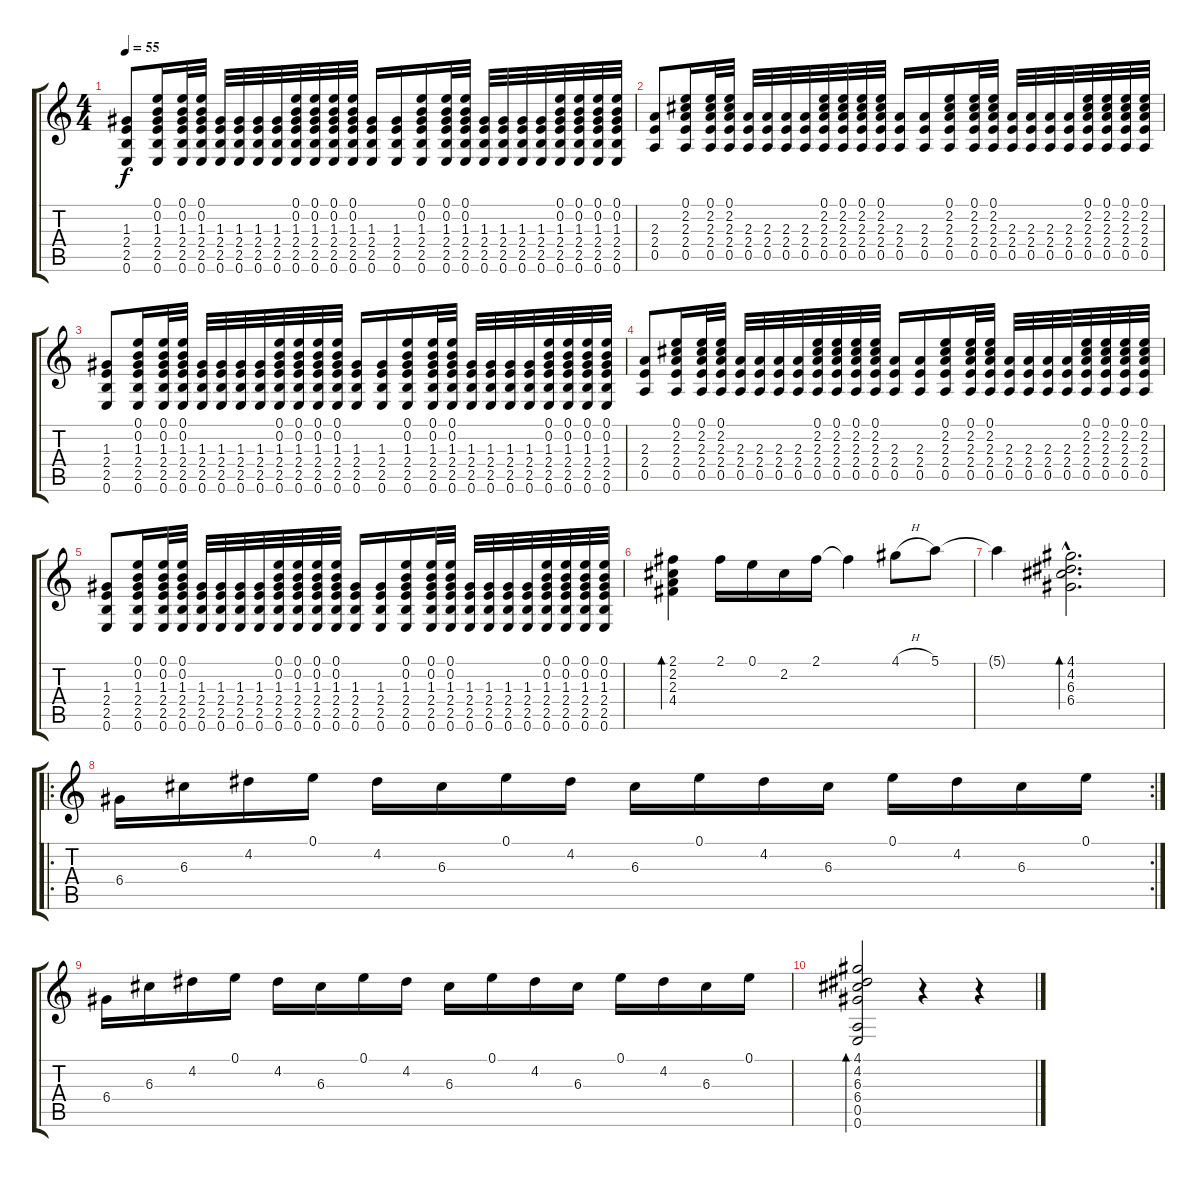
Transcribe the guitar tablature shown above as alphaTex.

\track "" {instrument acousticguitarnylon}
\staff {score tabs}
\tuning (E4 B3 G3 D3 A2 E2) {hide}
\ts (4 4)
\tempo 55
\clef g2
\ks c
(1.3 2.4 2.5 0.6).8{dy f} (0.1 0.2 1.3 2.4 2.5 0.6).16 (0.1 0.2 1.3 2.4 2.5 0.6).32 (0.1 0.2 1.3 2.4 2.5 0.6).32 (1.3 2.4 2.5 0.6).32 (1.3 2.4 2.5 0.6).32 (1.3 2.4 2.5 0.6).32 (1.3 2.4 2.5 0.6).32 (0.1 0.2 1.3 2.4 2.5 0.6).32 (0.1 0.2 1.3 2.4 2.5 0.6).32 (0.1 0.2 1.3 2.4 2.5 0.6).32 (0.1 0.2 1.3 2.4 2.5 0.6).32 (1.3 2.4 2.5 0.6).16 (1.3 2.4 2.5 0.6).16 (0.1 0.2 1.3 2.4 2.5 0.6).16 (0.1 0.2 1.3 2.4 2.5 0.6).32 (0.1 0.2 1.3 2.4 2.5 0.6).32 (1.3 2.4 2.5 0.6).32 (1.3 2.4 2.5 0.6).32 (1.3 2.4 2.5 0.6).32 (1.3 2.4 2.5 0.6).32 (0.1 0.2 1.3 2.4 2.5 0.6).32 (0.1 0.2 1.3 2.4 2.5 0.6).32 (0.1 0.2 1.3 2.4 2.5 0.6).32 (0.1 0.2 1.3 2.4 2.5 0.6).32 |
(2.3 2.4 0.5).8 (0.1 2.2 2.3 2.4 0.5).16 (0.1 2.2 2.3 2.4 0.5).32 (0.1 2.2 2.3 2.4 0.5).32 (2.3 2.4 0.5).32 (2.3 2.4 0.5).32 (2.3 2.4 0.5).32 (2.3 2.4 0.5).32 (0.1 2.2 2.3 2.4 0.5).32 (0.1 2.2 2.3 2.4 0.5).32 (0.1 2.2 2.3 2.4 0.5).32 (0.1 2.2 2.3 2.4 0.5).32 (2.3 2.4 0.5).16 (2.3 2.4 0.5).16 (0.1 2.2 2.3 2.4 0.5).16 (0.1 2.2 2.3 2.4 0.5).32 (0.1 2.2 2.3 2.4 0.5).32 (2.3 2.4 0.5).32 (2.3 2.4 0.5).32 (2.3 2.4 0.5).32 (2.3 2.4 0.5).32 (0.1 2.2 2.3 2.4 0.5).32 (0.1 2.2 2.3 2.4 0.5).32 (0.1 2.2 2.3 2.4 0.5).32 (0.1 2.2 2.3 2.4 0.5).32 |
(1.3 2.4 2.5 0.6).8 (0.1 0.2 1.3 2.4 2.5 0.6).16 (0.1 0.2 1.3 2.4 2.5 0.6).32 (0.1 0.2 1.3 2.4 2.5 0.6).32 (1.3 2.4 2.5 0.6).32 (1.3 2.4 2.5 0.6).32 (1.3 2.4 2.5 0.6).32 (1.3 2.4 2.5 0.6).32 (0.1 0.2 1.3 2.4 2.5 0.6).32 (0.1 0.2 1.3 2.4 2.5 0.6).32 (0.1 0.2 1.3 2.4 2.5 0.6).32 (0.1 0.2 1.3 2.4 2.5 0.6).32 (1.3 2.4 2.5 0.6).16 (1.3 2.4 2.5 0.6).16 (0.1 0.2 1.3 2.4 2.5 0.6).16 (0.1 0.2 1.3 2.4 2.5 0.6).32 (0.1 0.2 1.3 2.4 2.5 0.6).32 (1.3 2.4 2.5 0.6).32 (1.3 2.4 2.5 0.6).32 (1.3 2.4 2.5 0.6).32 (1.3 2.4 2.5 0.6).32 (0.1 0.2 1.3 2.4 2.5 0.6).32 (0.1 0.2 1.3 2.4 2.5 0.6).32 (0.1 0.2 1.3 2.4 2.5 0.6).32 (0.1 0.2 1.3 2.4 2.5 0.6).32 |
(2.3 2.4 0.5).8 (0.1 2.2 2.3 2.4 0.5).16 (0.1 2.2 2.3 2.4 0.5).32 (0.1 2.2 2.3 2.4 0.5).32 (2.3 2.4 0.5).32 (2.3 2.4 0.5).32 (2.3 2.4 0.5).32 (2.3 2.4 0.5).32 (0.1 2.2 2.3 2.4 0.5).32 (0.1 2.2 2.3 2.4 0.5).32 (0.1 2.2 2.3 2.4 0.5).32 (0.1 2.2 2.3 2.4 0.5).32 (2.3 2.4 0.5).16 (2.3 2.4 0.5).16 (0.1 2.2 2.3 2.4 0.5).16 (0.1 2.2 2.3 2.4 0.5).32 (0.1 2.2 2.3 2.4 0.5).32 (2.3 2.4 0.5).32 (2.3 2.4 0.5).32 (2.3 2.4 0.5).32 (2.3 2.4 0.5).32 (0.1 2.2 2.3 2.4 0.5).32 (0.1 2.2 2.3 2.4 0.5).32 (0.1 2.2 2.3 2.4 0.5).32 (0.1 2.2 2.3 2.4 0.5).32 |
(1.3 2.4 2.5 0.6).8 (0.1 0.2 1.3 2.4 2.5 0.6).16 (0.1 0.2 1.3 2.4 2.5 0.6).32 (0.1 0.2 1.3 2.4 2.5 0.6).32 (1.3 2.4 2.5 0.6).32 (1.3 2.4 2.5 0.6).32 (1.3 2.4 2.5 0.6).32 (1.3 2.4 2.5 0.6).32 (0.1 0.2 1.3 2.4 2.5 0.6).32 (0.1 0.2 1.3 2.4 2.5 0.6).32 (0.1 0.2 1.3 2.4 2.5 0.6).32 (0.1 0.2 1.3 2.4 2.5 0.6).32 (1.3 2.4 2.5 0.6).16 (1.3 2.4 2.5 0.6).16 (0.1 0.2 1.3 2.4 2.5 0.6).16 (0.1 0.2 1.3 2.4 2.5 0.6).32 (0.1 0.2 1.3 2.4 2.5 0.6).32 (1.3 2.4 2.5 0.6).32 (1.3 2.4 2.5 0.6).32 (1.3 2.4 2.5 0.6).32 (1.3 2.4 2.5 0.6).32 (0.1 0.2 1.3 2.4 2.5 0.6).32 (0.1 0.2 1.3 2.4 2.5 0.6).32 (0.1 0.2 1.3 2.4 2.5 0.6).32 (0.1 0.2 1.3 2.4 2.5 0.6).32 |
(2.1 2.2 2.3 4.4).4{bd 240} 2.1.16 0.1.16 2.2.16 2.1.16 2.1{t}.4 4.1{h}.8 5.1.8 |
5.1{t}.4 (4.1{hac} 4.2{hac} 6.3{hac} 6.4{hac}).2{d bd 240} |
\ro
\rc 2
6.4.16 6.3.16 4.2.16 0.1.16 4.2.16 6.3.16 0.1.16 4.2.16 6.3.16 0.1.16 4.2.16 6.3.16 0.1.16 4.2.16 6.3.16 0.1.16 |
6.4.16 6.3.16 4.2.16 0.1.16 4.2.16 6.3.16 0.1.16 4.2.16 6.3.16 0.1.16 4.2.16 6.3.16 0.1.16 4.2.16 6.3.16 0.1.16 |
(4.1 4.2 6.3 6.4 0.5 0.6).2{bd 480} r.4 r.4
